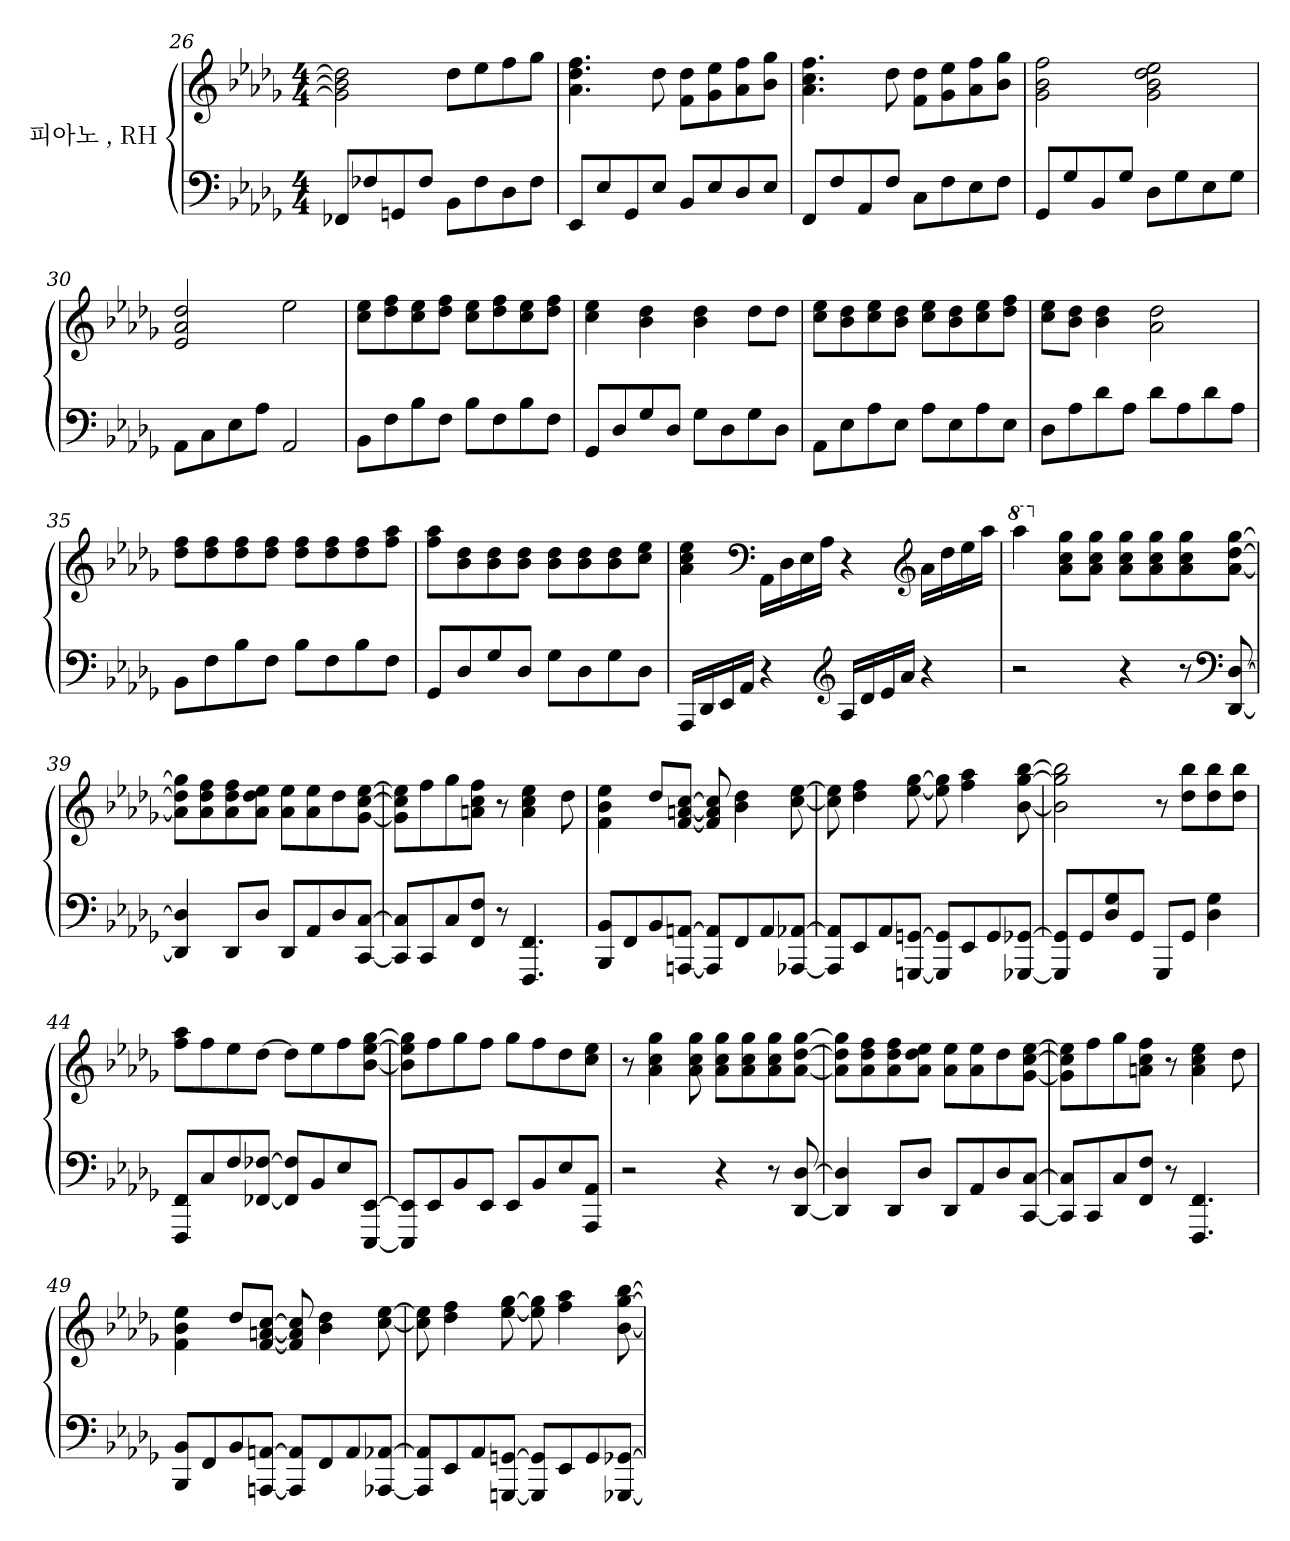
**kern	**kern
*part1	*part1
*staff2	*staff1
*I"피아노 , RH	*
*clefF4	*clefG2
*k[b-e-a-d-g-]	*k[b-e-a-d-g-]
*M4/4	*M4/4
=26	=26
8FF-X/L	2g\] 2b-\] 2dd-\]
8F-X/	.
8GGn/	.
8F-/J	.
8BB-\L	8dd-\L
8F-\	8ee-\
8D-\	8ff\
8F-\J	8gg-\J
=27	=27
8EE-/L	4.a-\ 4.dd-\ 4.ff\
8E-/	.
8GG-/	.
8E-/J	8dd-\
8BB-/L	8f\ 8dd-\L
8E-/	8g-\ 8ee-\
8D-/	8a-\ 8ff\
8E-/J	8b-\ 8gg-\J
=28	=28
8FF/L	4.a-\ 4.cc\ 4.ff\
8F/	.
8AA-/	.
8F/J	8dd-\
8C\L	8f\ 8dd-\L
8F\	8g-\ 8ee-\
8E-\	8a-\ 8ff\
8F\J	8b-\ 8gg-\J
!!LO:LB:g=z
=29	=29
8GG-/L	2g-\ 2b-\ 2ff\
8G-/	.
8BB-/	.
8G-/J	.
8D-\L	2g-\ 2b-\ 2dd-\ 2ee-\
8G-\	.
8E-\	.
8G-\J	.
=30	=30
8AA-\L	2e-/ 2a-/ 2dd-/
8C\	.
8E-\	.
8A-\J	.
2AA-/	2ee-\
=31	=31
8BB-\L	8cc\ 8ee-\L
8F\	8dd-\ 8ff\
8B-\	8cc\ 8ee-\
8F\J	8dd-\ 8ff\J
8B-\L	8cc\ 8ee-\L
8F\	8dd-\ 8ff\
8B-\	8cc\ 8ee-\
8F\J	8dd-\ 8ff\J
=32	=32
8GG-/L	4cc\ 4ee-\
8D-/	.
8G-/	4b-\ 4dd-\
8D-/J	.
8G-\L	4b-\ 4dd-\
8D-\	.
8G-\	8dd-\L
8D-\J	8dd-\J
!!LO:LB:g=z
=33	=33
8AA-\L	8cc\ 8ee-\L
8E-\	8b-\ 8dd-\
8A-\	8cc\ 8ee-\
8E-\J	8b-\ 8dd-\J
8A-\L	8cc\ 8ee-\L
8E-\	8b-\ 8dd-\
8A-\	8cc\ 8ee-\
8E-\J	8dd-\ 8ff\J
=34	=34
8D-\L	8cc\ 8ee-\L
8A-\	8b-\ 8dd-\J
8d-\	4b-\ 4dd-\
8A-\J	.
8d-\L	2a-\ 2dd-\
8A-\	.
8d-\	.
8A-\J	.
=35	=35
8BB-\L	8dd-\ 8ff\L
8F\	8dd-\ 8ff\
8B-\	8dd-\ 8ff\
8F\J	8dd-\ 8ff\J
8B-\L	8dd-\ 8ff\L
8F\	8dd-\ 8ff\
8B-\	8dd-\ 8ff\
8F\J	8ff\ 8aa-\J
=36	=36
8GG-/L	8ff\ 8aa-\L
8D-/	8b-\ 8dd-\
8G-/	8b-\ 8dd-\
8D-/J	8b-\ 8dd-\J
8G-\L	8b-\ 8dd-\L
8D-\	8b-\ 8dd-\
8G-\	8b-\ 8dd-\
8D-\J	8cc\ 8ee-\J
!!LO:LB:g=z
=37	=37
16AAA-/LL	4a-\ 4cc\ 4ee-\
16DD-/	.
16EE-/	.
16AA-/JJ	.
*	*clefF4
4r	16AA-\LL
.	16D-\
.	16E-\
.	16A-\JJ
*clefG2	*
16A-/LL	4r
16d-/	.
16e-/	.
16a-/JJ	.
*	*clefG2
4r	16a-\LL
.	16dd-\
.	16ee-\
.	16aa-\JJ
=38	=38
*	*8va
2r	4aaa-\
*	*X8va
.	8a-\ 8cc\ 8gg-\L
.	8a-\ 8cc\ 8gg-\J
4r	8a-\ 8cc\ 8gg-\L
.	8a-\ 8cc\ 8gg-\
8r	8a-\ 8cc\ 8gg-\
*clefF4	*
[8DD-/ [8D-/	[8a-\ [8dd-\ [8gg-\J
=39	=39
4DD-/] 4D-/]	8a-\] 8dd-\] 8gg-\]L
.	8a-\ 8dd-\ 8ff\
8DD-/L	8a-\ 8dd-\ 8ff\
8D-/J	8a-\ 8dd-\ 8ee-\J
8DD-/L	8a-\ 8ee-\L
8AA-/	8a-\ 8ee-\
8D-/	8dd-\
[8CC/ [8C/J	[8g-\ [8cc\ [8ee-\J
=40	=40
8CC/] 8C/]L	8g-\] 8cc\] 8ee-\]L
8CC/	8ff\
8C/	8gg-\
8FF/ 8F/J	8an\ 8cc\ 8ff\J
8r	8r
4.FFF/ 4.FF/	4a\ 4cc\ 4ee-\
.	8dd-\
!!LO:LB:g=z
=41	=41
8BBB-/ 8BB-/L	4f\ 4b-\ 4ee-\
8FF/	.
8BB-/	8dd-/L
[8AAAn/ [8AAn/J	[8f/ [8an/ [8cc/J
8AAA/] 8AA/]L	8f/] 8a/] 8cc/]
8FF/	4b-\ 4dd-\
8AA/	.
[8AAA-X/ [8AA-X/J	[8cc\ [8ee-\
=42	=42
8AAA-/] 8AA-/]L	8cc\] 8ee-\]
8EE-/	4dd-\ 4ff\
8AA-/	.
[8GGGn/ [8GGn/J	[8ee-\ [8gg-\
8GGG/] 8GG/]L	8ee-\] 8gg-\]
8EE-/	4ff\ 4aa-\
8GG/	.
[8GGG-X/ [8GG-X/J	[8b-\ [8gg-\ [8bb-\
=43	=43
8GGG-/] 8GG-/]L	2b-\] 2gg-\] 2bb-\]
8GG-/	.
8D-/ 8G-/	.
8GG-/J	.
8GGG-/L	8r
8GG-/J	8dd-\ 8bb-\L
4D-\ 4G-\	8dd-\ 8bb-\
.	8dd-\ 8bb-\J
=44	=44
8FFF/ 8FF/L	8ff\ 8aa-\L
8C/	8ff\
8F/	8ee-\
[8FF-X/ [8F-X/J	[8dd-\J
8FF-/] 8F-/]L	8dd-\L]
8BB-/	8ee-\
8E-/	8ff\
[8EEE-/ [8EE-/J	[8b-\ [8ee-\ [8gg-\J
!!LO:PB:g=z
=45	=45
8EEE-/] 8EE-/]L	8b-\] 8ee-\] 8gg-\]L
8EE-/	8ff\
8BB-/	8gg-\
8EE-/J	8ff\J
8EE-/L	8gg-\L
8BB-/	8ff\
8E-/	8dd-\
8AAA-/ 8AA-/J	8cc\ 8ee-\J
=46	=46
2r	8r
.	4a-\ 4cc\ 4gg-\
.	8a-\ 8cc\ 8gg-\
4r	8a-\ 8cc\ 8gg-\L
.	8a-\ 8cc\ 8gg-\
8r	8a-\ 8cc\ 8gg-\
[8DD-/ [8D-/	[8a-\ [8dd-\ [8gg-\J
=47	=47
4DD-/] 4D-/]	8a-\] 8dd-\] 8gg-\]L
.	8a-\ 8dd-\ 8ff\
8DD-/L	8a-\ 8dd-\ 8ff\
8D-/J	8a-\ 8dd-\ 8ee-\J
8DD-/L	8a-\ 8ee-\L
8AA-/	8a-\ 8ee-\
8D-/	8dd-\
[8CC/ [8C/J	[8g-\ [8cc\ [8ee-\J
=48	=48
8CC/] 8C/]L	8g-\] 8cc\] 8ee-\]L
8CC/	8ff\
8C/	8gg-\
8FF/ 8F/J	8an\ 8cc\ 8ff\J
8r	8r
4.FFF/ 4.FF/	4a\ 4cc\ 4ee-\
.	8dd-\
!!LO:LB:g=z
=49	=49
8BBB-/ 8BB-/L	4f\ 4b-\ 4ee-\
8FF/	.
8BB-/	8dd-/L
[8AAAn/ [8AAn/J	[8f/ [8an/ [8cc/J
8AAA/] 8AA/]L	8f/] 8a/] 8cc/]
8FF/	4b-\ 4dd-\
8AA/	.
[8AAA-X/ [8AA-X/J	[8cc\ [8ee-\
=50	=50
8AAA-/] 8AA-/]L	8cc\] 8ee-\]
8EE-/	4dd-\ 4ff\
8AA-/	.
[8GGGn/ [8GGn/J	[8ee-\ [8gg-\
8GGG/] 8GG/]L	8ee-\] 8gg-\]
8EE-/	4ff\ 4aa-\
8GG/	.
[8GGG-X/ [8GG-X/J	[8b-\ [8gg-\ [8bb-\
=	=
*-	*-
